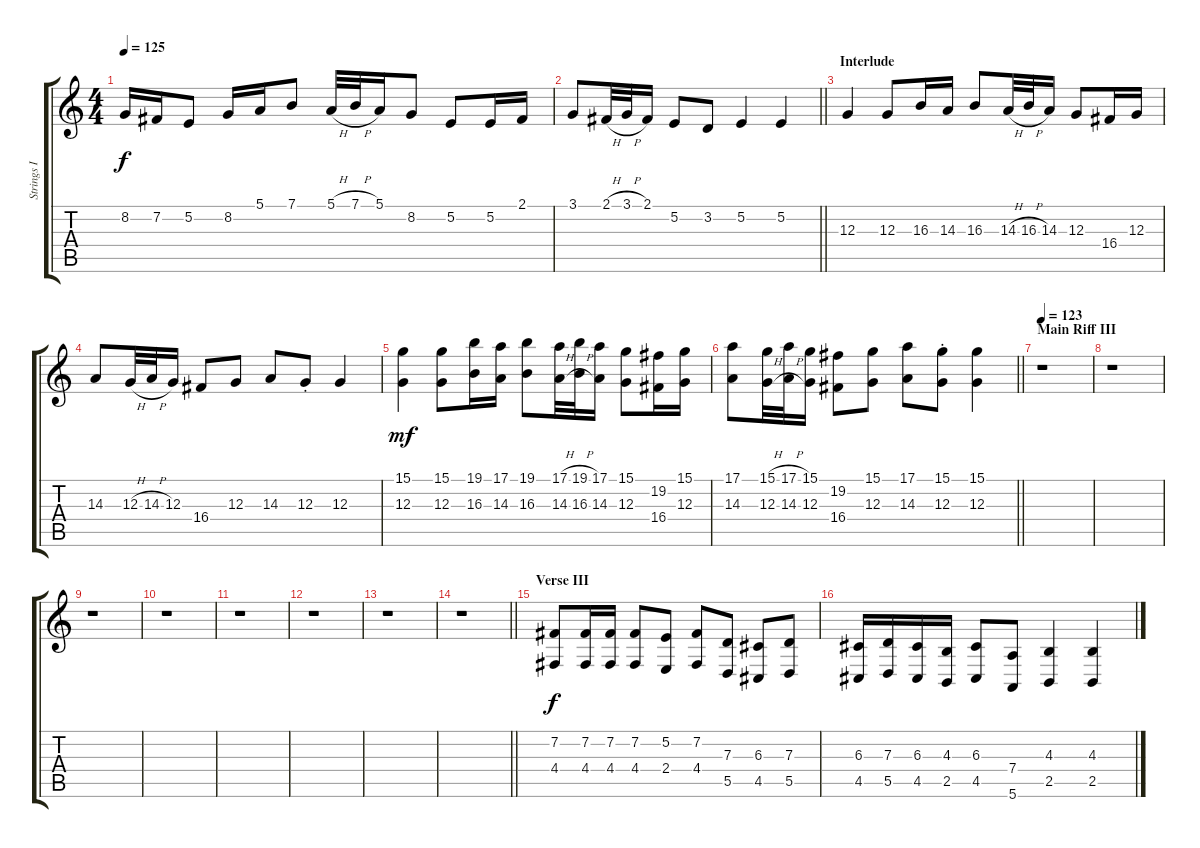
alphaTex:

\track ("Strings I" "Strings I") {instrument stringensemble1}
\staff {score tabs}
\tuning (E4 B3 G3 D3 A2 E2) {hide}
\ts (4 4)
\tempo 125
\clef g2
\ks c
8.2.16{dy f} 7.2.16 5.2.8 8.2.16 5.1.16 7.1.8 5.1{h}.32 7.1{h}.32 5.1.16 8.2.8 5.2.8 5.2.16 2.1.16 |
\barLineRight lightlight
3.1.8 2.1{h}.32 3.1{h}.32 2.1.16 5.2.8 3.2.8 5.2.4 5.2.4 |
\section ("" "Interlude")
12.3.4 12.3.8 16.3.16 14.3.16 16.3.8 14.3{h}.32 16.3{h}.32 14.3.16 12.3.8 16.4.16 12.3.16 |
14.3.8 12.3{h}.32 14.3{h}.32 12.3.16 16.4.8 12.3.8 14.3.8 12.3{st}.8 12.3.4 |
(15.1 12.3).4{dy mf} (15.1 12.3).8 (19.1 16.3).16 (17.1 14.3).16 (19.1 16.3).8 (17.1{h} 14.3{h}).32 (19.1{h} 16.3{h}).32 (17.1 14.3).16 (15.1 12.3).8 (19.2 16.4).16 (15.1 12.3).16 |
\barLineRight lightlight
(17.1 14.3).8 (15.1{h} 12.3{h}).32 (17.1{h} 14.3{h}).32 (15.1 12.3).16 (19.2 16.4).8 (15.1 12.3).8 (17.1 14.3).8 (15.1{st} 12.3{st}).8 (15.1 12.3).4 |
\section ("" "Main Riff III")
\tempo 123
r.1 |
r.1 |
r.1 |
r.1 |
r.1 |
r.1 |
r.1 |
\barLineRight lightlight
r.1 |
\section ("" "Verse III")
(7.2 4.4).8{dy f volume 8 balance 7 instrument stringensemble1} (7.2 4.4).16 (7.2 4.4).16 (7.2 4.4).8 (5.2 2.4).8 (7.2 4.4).8 (7.3 5.5).8 (6.3 4.5).8 (7.3 5.5).8 |
(6.3 4.5).16 (7.3 5.5).16 (6.3 4.5).16 (4.3 2.5).16 (6.3 4.5).8 (7.4 5.6).8 (4.3 2.5).4 (4.3 2.5).4
